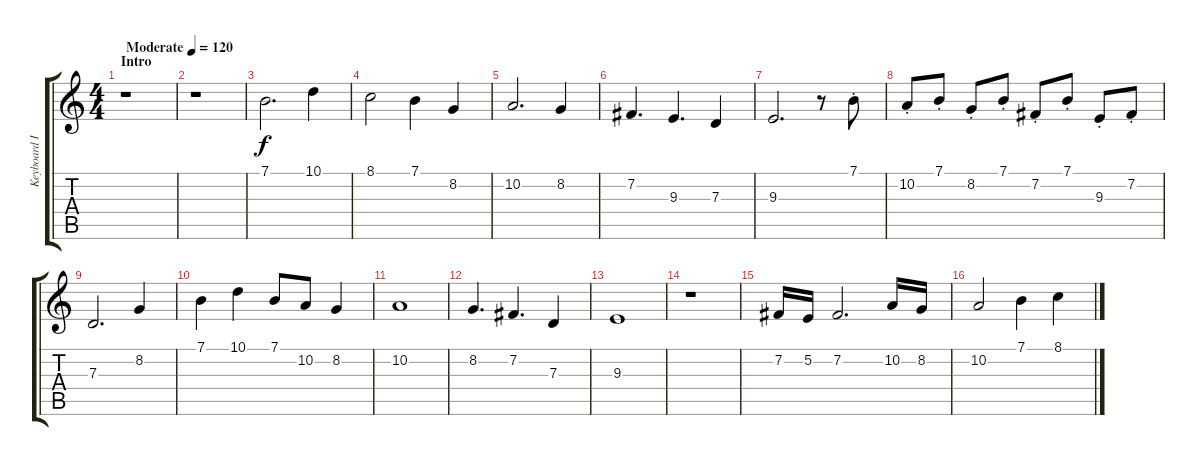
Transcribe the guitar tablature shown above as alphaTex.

\track ("Keyboard I" "Keyboard I") {instrument synthstrings1}
\staff {score tabs}
\tuning (E4 B3 G3 D3 A2 E2) {hide}
\ts (4 4)
\section ("" "Intro")
\tempo (120 "Moderate")
\clef g2
\ks c
r.1{dy f instrument synthstrings1} |
r.1 |
7.1.2{d} 10.1.4 |
8.1.2 7.1.4 8.2.4 |
10.2.2{d} 8.2.4 |
7.2.4{d} 9.3.4{d} 7.3.4 |
9.3.2{d} r.8 7.1{st}.8 |
10.2{st}.8 7.1{st}.8 8.2{st}.8 7.1{st}.8 7.2{st}.8 7.1{st}.8 9.3{st}.8 7.2{st}.8 |
7.3.2{d} 8.2.4 |
7.1.4 10.1.4 7.1.8 10.2.8 8.2.4 |
10.2.1 |
8.2.4{d} 7.2.4{d} 7.3.4 |
9.3.1 |
r.1 |
7.2.16 5.2.16 7.2.2{d} 10.2.16 8.2.16 |
10.2.2 7.1.4 8.1.4
